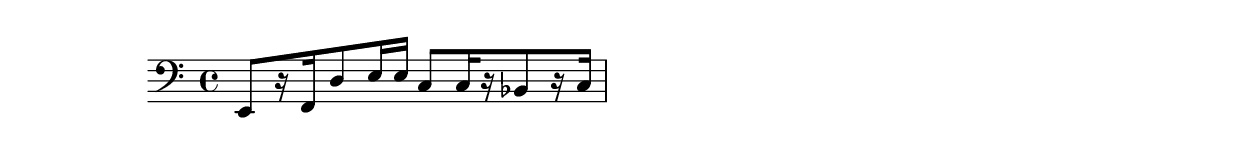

\header {
 texidoc = "The number of beams does not change on a rest."
}

\version "2.2.0"

\score { \notes \relative c, {
  \clef bass	 
   e8[ r16 f d'8 e16 e16]  c8[ c16 r16 bes8 r16 c16] |
 }
\paper { raggedright = ##t}
}
